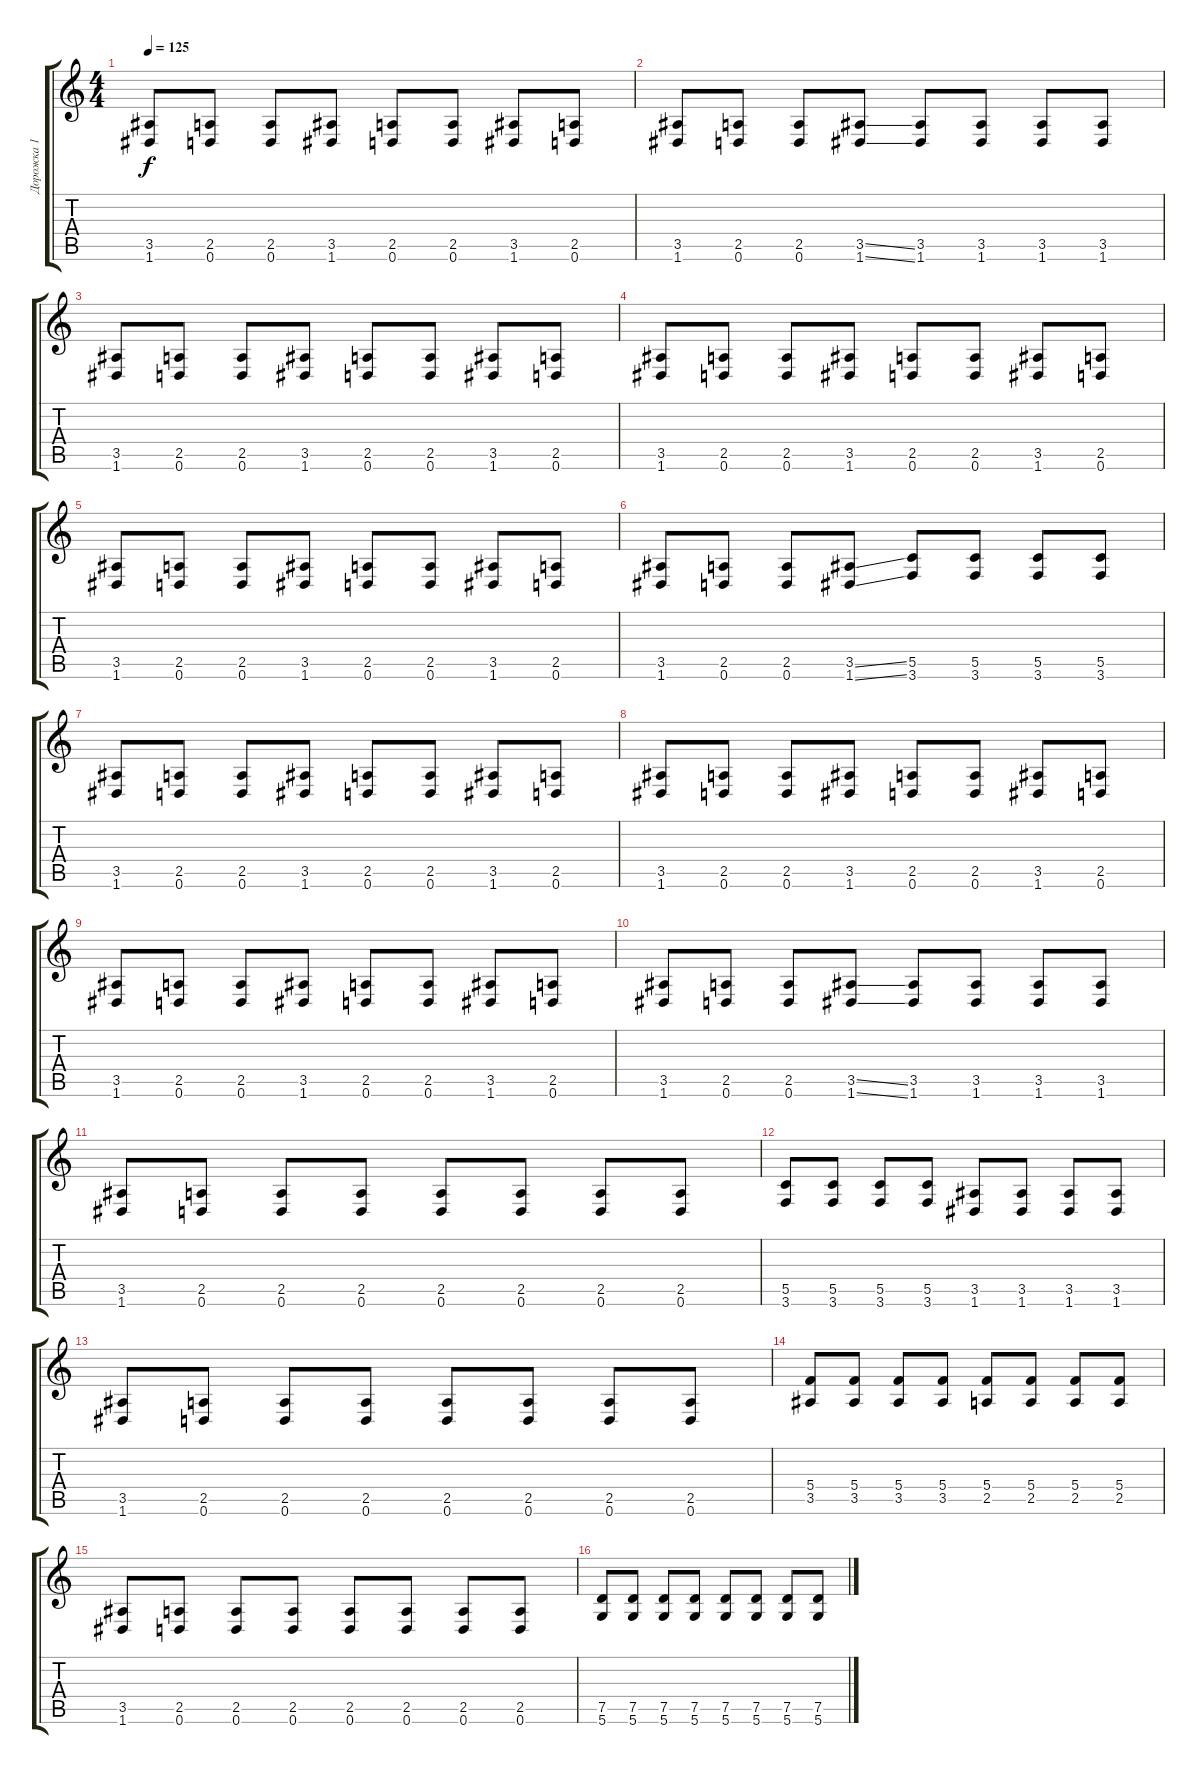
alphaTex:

\track ("Дорожка 1" "Дорожка 1") {instrument distortionguitar}
\staff {score tabs}
\tuning (D4 A3 F3 C3 G2 D2) {hide}
\ts (4 4)
\tempo 125
\clef g2
\ks c
(3.5 1.6).8{dy f} (2.5 0.6).8 (2.5 0.6).8 (3.5 1.6).8 (2.5 0.6).8 (2.5 0.6).8 (3.5 1.6).8 (2.5 0.6).8 |
(3.5 1.6).8 (2.5 0.6).8 (2.5 0.6).8 (3.5{ss} 1.6{ss}).8 (3.5 1.6).8 (3.5 1.6).8 (3.5 1.6).8 (3.5 1.6).8 |
(3.5 1.6).8 (2.5 0.6).8 (2.5 0.6).8 (3.5 1.6).8 (2.5 0.6).8 (2.5 0.6).8 (3.5 1.6).8 (2.5 0.6).8 |
(3.5 1.6).8 (2.5 0.6).8 (2.5 0.6).8 (3.5 1.6).8 (2.5 0.6).8 (2.5 0.6).8 (3.5 1.6).8 (2.5 0.6).8 |
(3.5 1.6).8 (2.5 0.6).8 (2.5 0.6).8 (3.5 1.6).8 (2.5 0.6).8 (2.5 0.6).8 (3.5 1.6).8 (2.5 0.6).8 |
(3.5 1.6).8 (2.5 0.6).8 (2.5 0.6).8 (3.5{ss} 1.6{ss}).8 (5.5 3.6).8 (5.5 3.6).8 (5.5 3.6).8 (5.5 3.6).8 |
(3.5 1.6).8 (2.5 0.6).8 (2.5 0.6).8 (3.5 1.6).8 (2.5 0.6).8 (2.5 0.6).8 (3.5 1.6).8 (2.5 0.6).8 |
(3.5 1.6).8 (2.5 0.6).8 (2.5 0.6).8 (3.5 1.6).8 (2.5 0.6).8 (2.5 0.6).8 (3.5 1.6).8 (2.5 0.6).8 |
(3.5 1.6).8 (2.5 0.6).8 (2.5 0.6).8 (3.5 1.6).8 (2.5 0.6).8 (2.5 0.6).8 (3.5 1.6).8 (2.5 0.6).8 |
(3.5 1.6).8 (2.5 0.6).8 (2.5 0.6).8 (3.5{ss} 1.6{ss}).8 (3.5 1.6).8 (3.5 1.6).8 (3.5 1.6).8 (3.5 1.6).8 |
(3.5 1.6).8 (2.5 0.6).8 (2.5 0.6).8 (2.5 0.6).8 (2.5 0.6).8 (2.5 0.6).8 (2.5 0.6).8 (2.5 0.6).8 |
(5.5 3.6).8 (5.5 3.6).8 (5.5 3.6).8 (5.5 3.6).8 (3.5 1.6).8 (3.5 1.6).8 (3.5 1.6).8 (3.5 1.6).8 |
(3.5 1.6).8 (2.5 0.6).8 (2.5 0.6).8 (2.5 0.6).8 (2.5 0.6).8 (2.5 0.6).8 (2.5 0.6).8 (2.5 0.6).8 |
(5.4 3.5).8 (5.4 3.5).8 (5.4 3.5).8 (5.4 3.5).8 (5.4 2.5).8 (5.4 2.5).8 (5.4 2.5).8 (5.4 2.5).8 |
(3.5 1.6).8 (2.5 0.6).8 (2.5 0.6).8 (2.5 0.6).8 (2.5 0.6).8 (2.5 0.6).8 (2.5 0.6).8 (2.5 0.6).8 |
(7.5 5.6).8 (7.5 5.6).8 (7.5 5.6).8 (7.5 5.6).8 (7.5 5.6).8 (7.5 5.6).8 (7.5 5.6).8 (7.5 5.6).8
